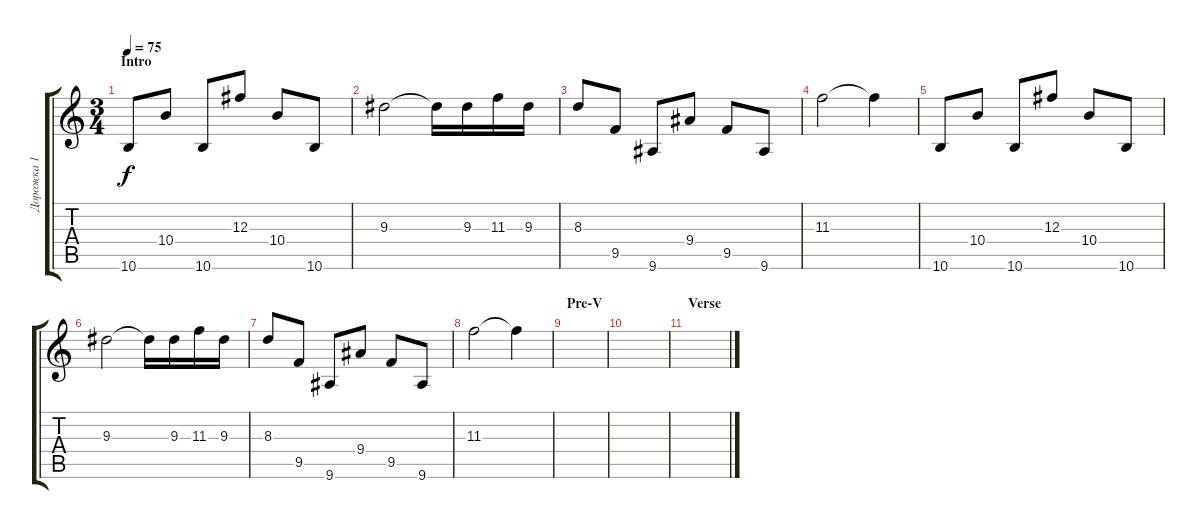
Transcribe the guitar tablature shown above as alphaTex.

\track ("Дорожка 1" "Дорожка 1") {instrument electricguitarclean}
\staff {score tabs}
\tuning (Eb4 Bb3 Gb3 Db3 Ab2 Db2) {hide}
\ts (3 4)
\section ("" "Intro")
\tempo 75
\clef g2
\ks c
10.6.8{dy f instrument electricguitarclean} 10.4.8 10.6.8 12.3.8 10.4.8 10.6.8 |
9.3.2 9.3{t}.16 9.3.16 11.3.16 9.3.16 |
8.3.8 9.5.8 9.6.8 9.4.8 9.5.8 9.6.8 |
11.3.2 11.3{t}.4 |
10.6.8 10.4.8 10.6.8 12.3.8 10.4.8 10.6.8 |
9.3.2 9.3{t}.16 9.3.16 11.3.16 9.3.16 |
8.3.8 9.5.8 9.6.8 9.4.8 9.5.8 9.6.8 |
11.3.2 11.3{t}.4 |
\section ("" "Pre-V")
|
|
\section ("" "Verse")
